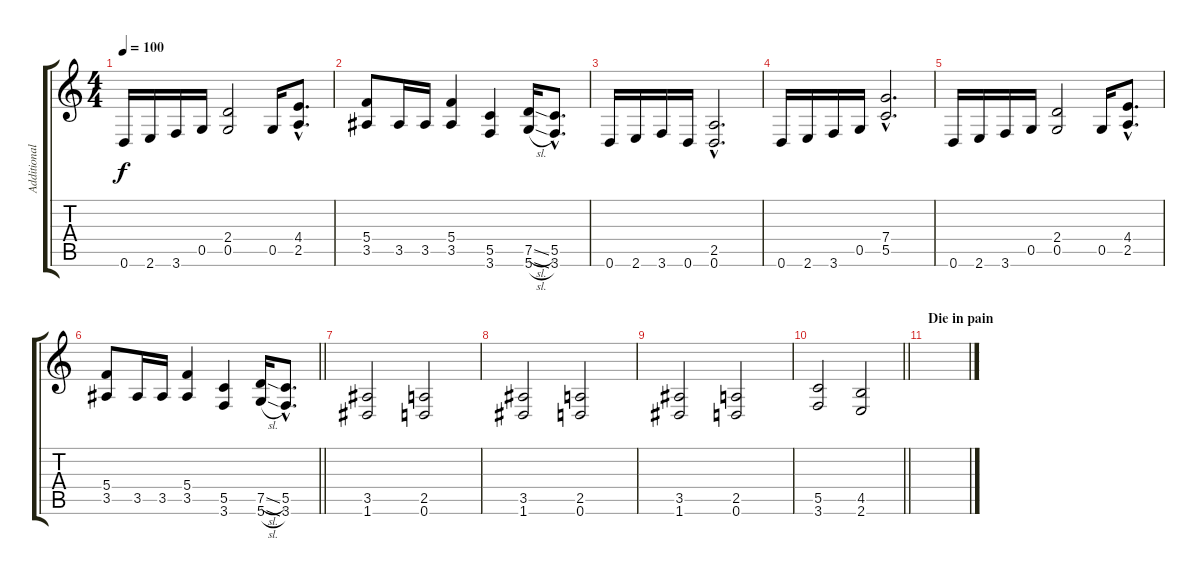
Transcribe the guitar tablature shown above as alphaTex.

\track ("Additional Guitar" "Additional") {instrument distortionguitar}
\staff {score tabs}
\tuning (D4 A3 F3 C3 G2 D2) {hide}
\ts (4 4)
\tempo 100
\clef g2
\ks c
0.6.16{dy f} 2.6.16 3.6.16 0.5.16 (2.4 0.5).2 0.5.16 (4.4{hac} 2.5{hac}).8{d} |
(5.4 3.5).8 3.5.16 3.5.16 (5.4 3.5).4 (5.5 3.6).4 (7.5{sl} 5.6{sl}).16 (5.5{hac} 3.6{hac}).8{d} |
0.6.16 2.6.16 3.6.16 0.6.16 (2.5{hac} 0.6{hac}).2{d} |
0.6.16 2.6.16 3.6.16 0.5.16 (7.4{hac} 5.5{hac}).2{d} |
0.6.16 2.6.16 3.6.16 0.5.16 (2.4 0.5).2 0.5.16 (4.4{hac} 2.5{hac}).8{d} |
\barLineRight lightlight
(5.4 3.5).8 3.5.16 3.5.16 (5.4 3.5).4 (5.5 3.6).4 (7.5{sl} 5.6{sl}).16 (5.5{hac} 3.6{hac}).8{d} |
(3.5 1.6).2{volume 10 balance 8} (2.5 0.6).2 |
(3.5 1.6).2 (2.5 0.6).2 |
(3.5 1.6).2 (2.5 0.6).2 |
\barLineRight lightlight
(5.5 3.6).2 (4.5 2.6).2 |
\section ("" "Die in pain")
